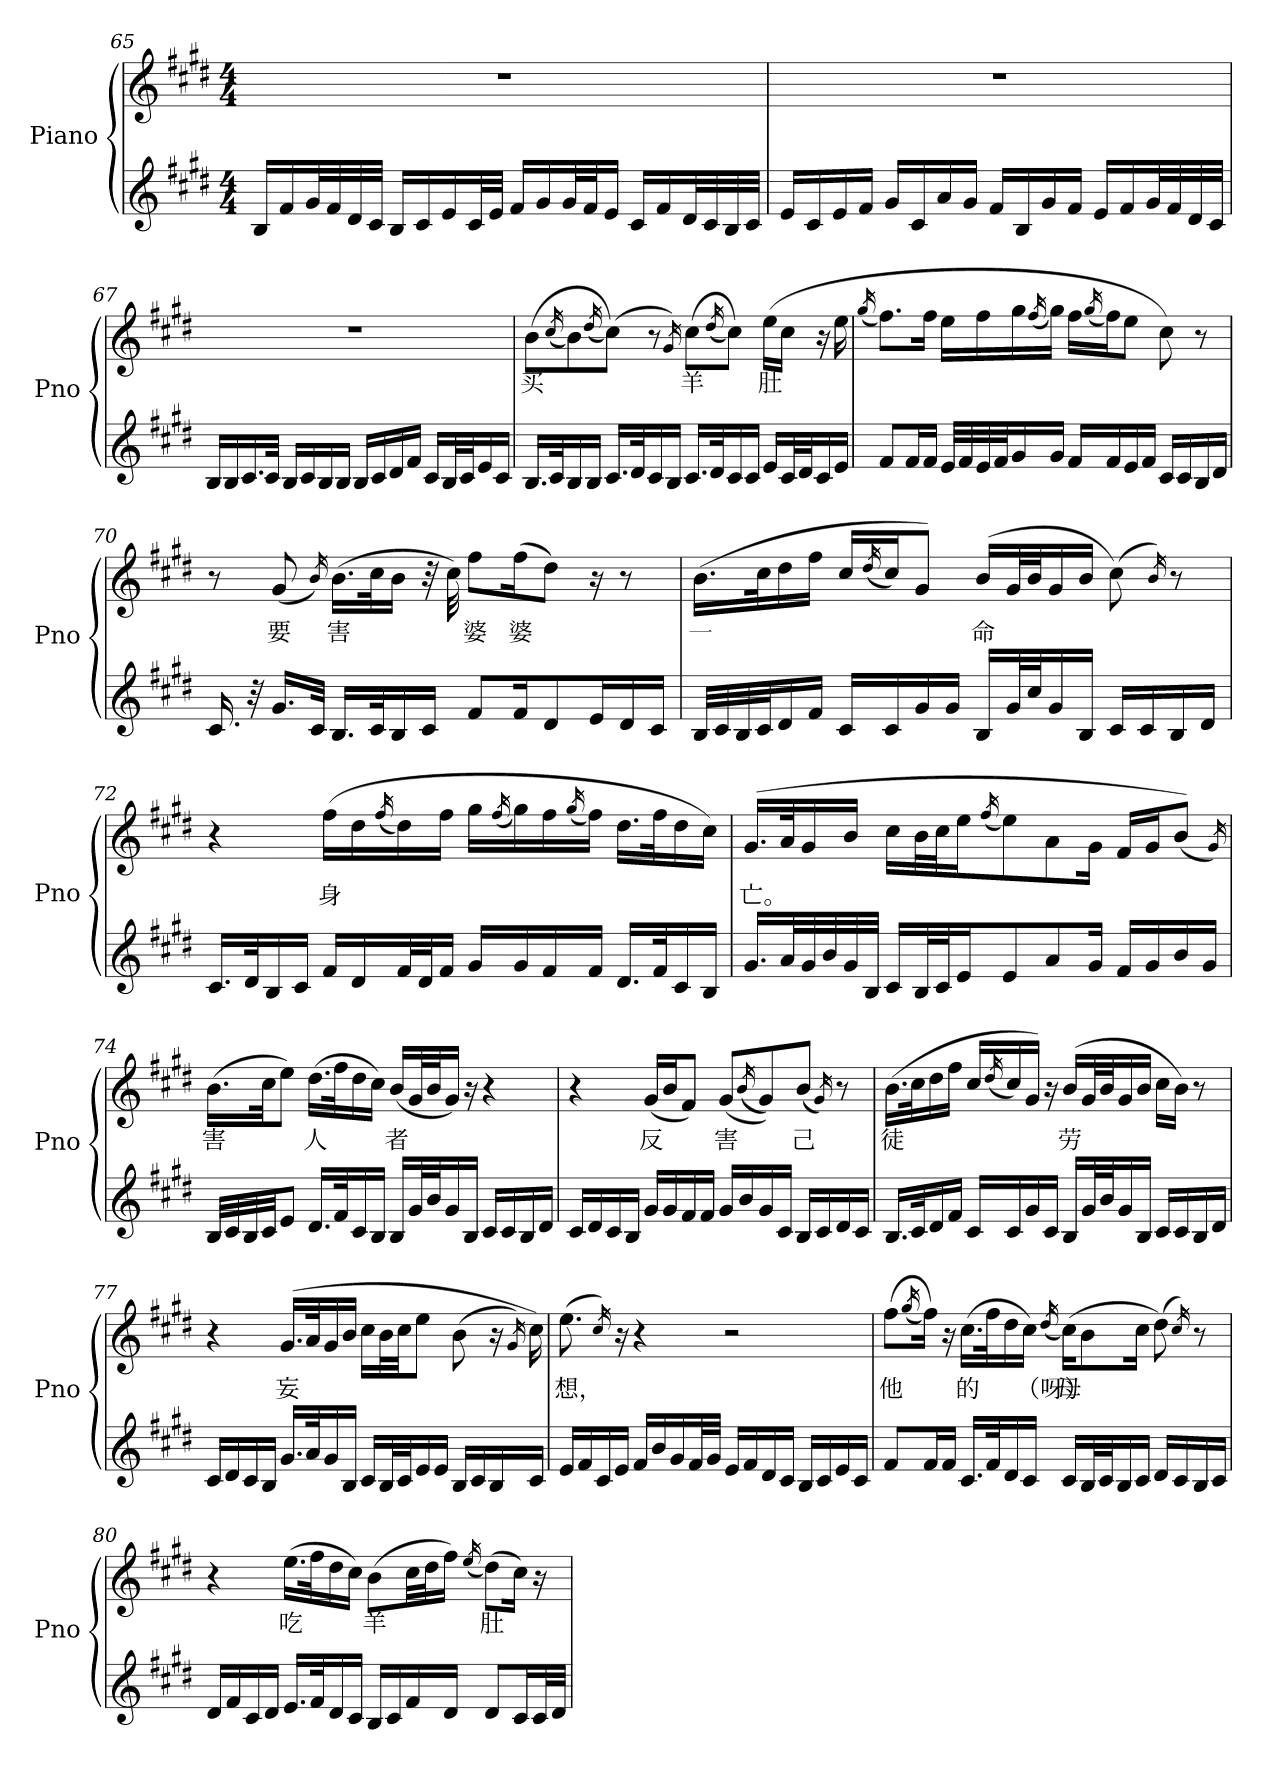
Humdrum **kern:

**kern	**kern	**text
*part2	*part1	*part1
*staff2	*staff1	*staff1
*I"Piano	*I"Piano	*
*I'Pno	*I'Pno	*
*clefG2	*clefG2	*
*k[f#c#g#d#]	*k[f#c#g#d#]	*
*M4/4	*M4/4	*
=65	=65	=65
16B/LL	1r	.
16f#/	.	.
32g#/L	.	.
32f#/	.	.
32d#/	.	.
32c#/JJJ	.	.
16B/LL	.	.
16c#/	.	.
16e/	.	.
32c#/L	.	.
32e/JJJ	.	.
16f#/LL	.	.
16g#/	.	.
32g#/L	.	.
32f#/J	.	.
16e/JJ	.	.
16c#/LL	.	.
16f#/	.	.
32d#/L	.	.
32c#/	.	.
32B/	.	.
32c#/JJJ	.	.
!!LO:LB:g=z
=66	=66	=66
16e/LL	1r	.
16c#/	.	.
16e/	.	.
16f#/JJ	.	.
16g#/LL	.	.
16c#/	.	.
16a/	.	.
16g#/JJ	.	.
16f#/LL	.	.
16B/	.	.
16g#/	.	.
16f#/JJ	.	.
16e/LL	.	.
16f#/	.	.
32g#/L	.	.
32f#/	.	.
32d#/	.	.
32c#/JJJ	.	.
=67	=67	=67
16B/LL	1r	.
16B/	.	.
16.c#/	.	.
32c#/JJk	.	.
16B/LL	.	.
16c#/	.	.
16B/	.	.
16B/JJ	.	.
16B/LL	.	.
16c#/	.	.
16d#/	.	.
16f#/JJ	.	.
16c#/LL	.	.
32B/L	.	.
32c#/J	.	.
16e/	.	.
16c#/JJ	.	.
!!LO:LB:g=z
=68	=68	=68
!	!	!LO:LY:b
16.B/LL	(>8b\L	买
32c#/K	.	.
.	(<16qcc#/	.
16B/	8b\)	.
16B/JJ	.	.
.	(<16qdd#/	.
16.c#/LL	(>8cc#\J))	.
32d#/K	.	.
16c#/	8r	.
16B/JJ	.	.
.	16qg#/)	.
!	!	!LO:LY:b
16.c#/LL	(>8cc#\L	羊
32d#/K	.	.
.	(<16qdd#/	.
16c#/	8cc#\J))	.
16c#/JJ	.	.
!	!	!LO:LY:b
16e/LL	(>16ee\LL	肚
32c#/L	16cc#\JJ	.
32d#/J	.	.
16c#/	16r	.
16e/JJ	16ee\	.
=69	=69	=69
.	(<16qgg#/	.
8f#/L	8.ff#\L)	.
16f#/L	.	.
16f#/JJ	16ff#\Jk	.
32e/LLL	16ee\LL	.
32f#/	.	.
32e/	16ff#\	.
32f#/J	.	.
16g#/	16gg#\	.
.	(<16qff#/	.
16g#/JJ	16gg#\JJ)	.
16f#/LL	16ff#\LL	.
.	(<16qgg#/	.
16f#/	16ff#\J)	.
16e/	8ee\J	.
16f#/JJ	.	.
16c#/LL	8cc#\)	.
16c#/	.	.
16B/	8r	.
16d#/JJ	.	.
!!LO:LB:g=z
=70	=70	=70
16.c#/	8r	.
32r	.	.
!	!	!LO:LY:b
16.g#/LL	(<8g#/	要
32c#/JJk	.	.
.	16qb/)	.
!	!	!LO:LY:b
16.B/LL	(>16.b\LL	害
32c#/K	32cc#\K	.
16B/	16b\JJ	.
16c#/JJ	32r	.
.	32cc#\)	.
!	!	!LO:LY:b
8f#/L	8ff#\L	婆
!	!	!LO:LY:b
16f#/K	(>16ff#\K	婆
8d#/	8dd#\J)	.
16e/L	16r	.
16d#/	8r	.
16c#/JJ	.	.
=71	=71	=71
!	!	!LO:LY:b
32B/LLL	(>16.b\LL	一
32c#/	.	.
32B/	.	.
32c#/J	32cc#\K	.
16d#/	16dd#\	.
16f#/JJ	16ff#\JJ	.
16c#/LL	16cc#/LL	.
.	(<16qdd#/	.
16c#/	16cc#/J)	.
16g#/	8g#/J)	.
16g#/JJ	.	.
!	!	!LO:LY:b
16B/LL	(>16b/LL	命
32g#/L	32g#/L	.
32cc#/J	32b/J	.
16g#/	16g#/	.
16B/JJ	16b/JJ	.
16c#/LL	(>8cc#\)	.
16c#/	.	.
.	16qb/)	.
16B/	8r	.
16d#/JJ	.	.
!!LO:LB:g=z
=72	=72	=72
16.c#/LL	4r	.
32d#/K	.	.
16B/	.	.
16c#/JJ	.	.
!	!	!LO:LY:b
16f#/LL	(>16ff#\LL	身
16d#/	16dd#\	.
.	(<16qff#/	.
32f#/L	16dd#\)	.
32d#/J	.	.
16f#/JJ	16ff#\JJ	.
16g#/LL	16gg#\LL	.
.	(<16qff#/	.
16g#/	16gg#\)	.
16f#/	16ff#\	.
.	(<16qgg#/	.
16f#/JJ	16ff#\JJ)	.
16.d#/LL	16.dd#\LL	.
32f#/K	32ff#\K	.
16c#/	16dd#\	.
16B/JJ	16cc#\JJ)	.
=73	=73	=73
!	!	!LO:LY:b
16.g#/LL	(>16.g#/LL	亡。
32a/L	32a/K	.
32g#/	16g#/	.
32b/	.	.
32g#/	16b/JJ	.
32B/JJJ	.	.
16c#/LL	16cc#\LL	.
32B/L	32b\L	.
32c#/J	32cc#\J	.
16e/J	16ee\J	.
.	(<16qff#/	.
8e/	8ee\)	.
8a/	8a\	.
16g#/Jk	16g#\Jk	.
16f#/LL	16f#/LL	.
16g#/	16g#/J	.
16b/	(<8b/J)	.
16g#/JJ	.	.
.	16qg#/)	.
!!LO:PB:g=z
=74	=74	=74
!	!	!LO:LY:b
32B/LLL	(>16.b\LL	害
32c#/	.	.
32B/	.	.
32c#/JJ	32cc#\JK	.
8e/J	8ee\J)	.
!	!	!LO:LY:b
16.d#/LL	(>16.dd#\LL	人
32f#/K	32ff#\K	.
16c#/	16dd#\	.
16B/JJ	16cc#\JJ)	.
!	!	!LO:LY:b
16B/LL	(<16b/LL	者
32g#/L	32g#/L	.
32b/J	32b/J	.
16g#/	16g#/JJ)	.
16B/JJ	16r	.
16c#/LL	4r	.
16c#/	.	.
16B/	.	.
16d#/JJ	.	.
=75	=75	=75
16c#/LL	4r	.
16d#/	.	.
16c#/	.	.
16B/JJ	.	.
!	!	!LO:LY:b
16g#/LL	(<16g#/LL	反
16g#/	16b/J	.
16f#/	8f#/J)	.
16f#/JJ	.	.
!	!	!LO:LY:b
16g#/LL	(<8g#/L	害
16b/	.	.
.	(<16qb/	.
16g#/	8g#/))	.
16c#/JJ	.	.
!	!	!LO:LY:b
16B/LL	(<8b/J	己
16c#/	.	.
.	16qg#/)	.
16d#/	8r	.
16c#/JJ	.	.
!!LO:LB:g=z
=76	=76	=76
!	!	!LO:LY:b
16.B/LL	(>16.b\LL	徒
32c#/K	32cc#\K	.
16d#/	16dd#\	.
16f#/JJ	16ff#\JJ	.
16c#/LL	16cc#/LL	.
.	(<16qdd#/	.
16c#/	16cc#/)	.
16g#/	16g#/JJ)	.
16c#/JJ	16r	.
!	!	!LO:LY:b
16B/LL	(>16b/LL	劳
32g#/L	32g#/L	.
32b/J	32b/J	.
16g#/	16g#/	.
16B/JJ	16b/JJ	.
16c#/LL	16cc#\LL	.
16c#/	16b\JJ)	.
16B/	8r	.
16d#/JJ	.	.
=77	=77	=77
16c#/LL	4r	.
16d#/	.	.
16c#/	.	.
16B/JJ	.	.
!	!	!LO:LY:b
16.g#/LL	(>16.g#/LL	妄
32a/K	32a/K	.
16g#/	16g#/	.
16B/JJ	16b/JJ	.
16c#/LL	16cc#\LL	.
32B/L	32b\L	.
32c#/J	32cc#\JJ	.
16e/	8ee\J	.
16e/JJ	.	.
16B/LL	(>8b\	.
16c#/	.	.
16B/	16r	.
.	16qg#/)	.
16c#/JJ	16cc#\)	.
!!LO:LB:g=z
=78	=78	=78
!	!	!LO:LY:b
16e/LL	(>8.ee\	想，
16f#/	.	.
16c#/	.	.
.	16qcc#/)	.
16e/JJ	16r	.
16f#/LL	4r	.
16b/	.	.
16g#/	.	.
32f#/L	.	.
32g#/JJJ	.	.
16e/LL	2r	.
16f#/	.	.
16d#/	.	.
16c#/JJ	.	.
16B/LL	.	.
16c#/	.	.
16e/	.	.
16c#/JJ	.	.
=79	=79	=79
!	!	!LO:LY:b
8f#/L	(>8ff#\L	他
.	(<16qgg#/	.
16f#/L	16ff#\Jk))	.
16f#/JJ	16r	.
!	!	!LO:LY:b
16.c#/LL	(>16.cc#\LL	的
32f#/K	32ff#\K	.
16d#/	16dd#\	.
!	!	!LO:LY:b
16c#/JJ	16cc#\JJ)	（呀）
.	(<16qdd#/	.
!	!	!LO:LY:b
16c#/LL	(>16cc#\KL)	母
32B/L	8b\	.
32c#/J	.	.
16B/	.	.
16c#/JJ	16cc#\Jk	.
16d#/LL	(>8dd#\)	.
16c#/	.	.
.	16qcc#/)	.
16B/	8r	.
16c#/JJ	.	.
!!LO:LB:g=z
=80	=80	=80
16d#/LL	4r	.
16f#/	.	.
16c#/	.	.
16d#/JJ	.	.
!	!	!LO:LY:b
16.e/LL	(>16.ee\LL	吃
32f#/K	32ff#\K	.
16d#/	16dd#\	.
16c#/JJ	16cc#\JJ)	.
!	!	!LO:LY:b
16B/LL	(>8b\L	羊
16c#/	.	.
16f#/	32cc#\LL	.
.	32dd#\J	.
16d#/JJ	16ff#\JJ)	.
.	(<16qee/	.
!	!	!LO:LY:b
8d#/L	(>8dd#\L)	肚
16c#/L	16cc#\Jk)	.
32c#/L	16r	.
32d#/JJJ	.	.
=	=	=
*-	*-	*-
